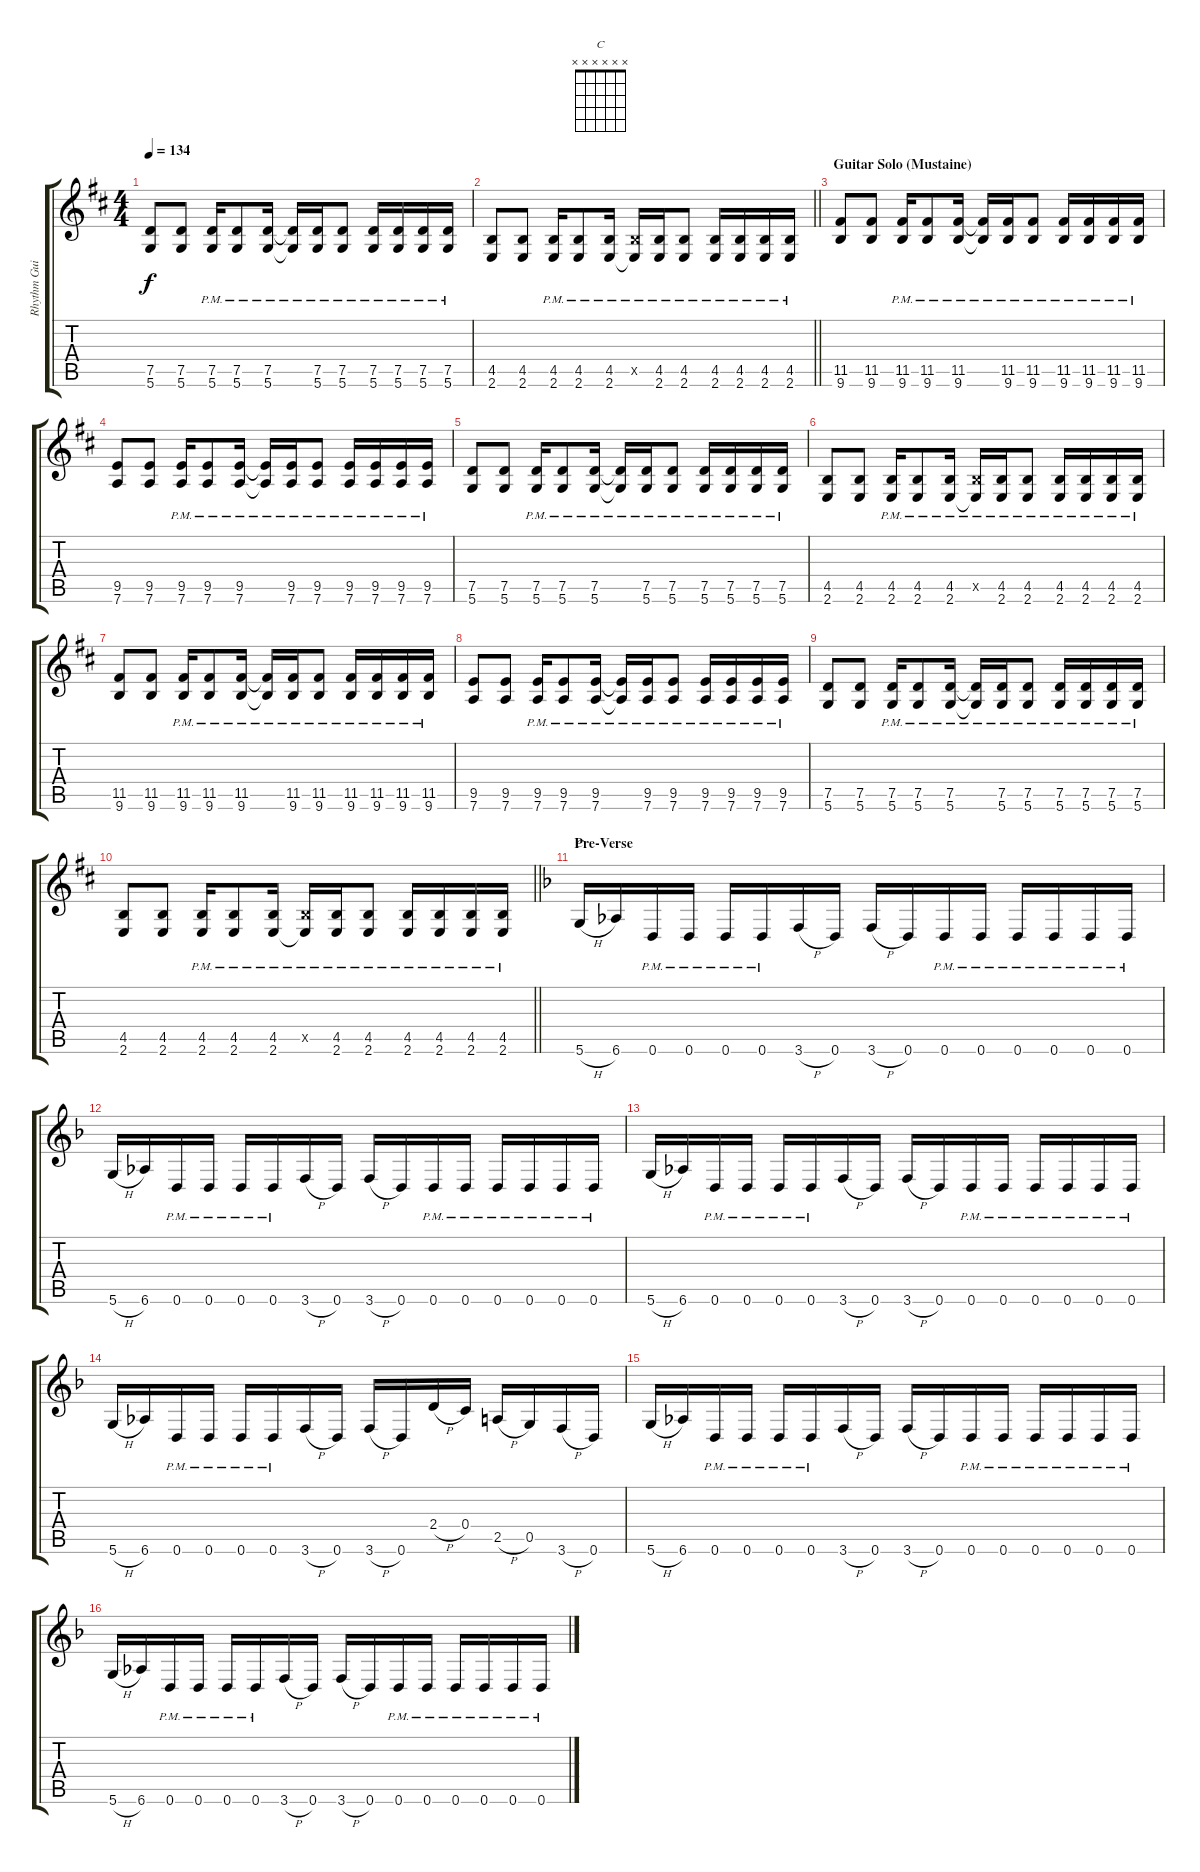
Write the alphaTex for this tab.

\track ("Rhythm Guitar 1" "Rhythm Gui") {instrument distortionguitar}
\staff {score tabs}
\tuning (D4 A3 F3 C3 G2 D2) {hide}
\chord ("C" x x x x x x)
\ts (4 4)
\tempo 134
\clef g2
\ks bminor
(7.5 5.6).8{dy f} (7.5 5.6).8 (7.5{pm} 5.6{pm}).16 (7.5{pm} 5.6{pm}).8 (7.5{pm} 5.6{pm}).16 (7.5{pm t} 5.6{pm t}).16 (7.5{pm} 5.6{pm}).16 (7.5{pm} 5.6{pm}).8 (7.5{pm} 5.6{pm}).16 (7.5{pm} 5.6{pm}).16 (7.5{pm} 5.6{pm}).16 (7.5{pm} 5.6{pm}).16 |
\barLineRight lightlight
(4.5 2.6).8 (4.5 2.6).8 (4.5{pm} 2.6{pm}).16 (4.5{pm} 2.6{pm}).8 (4.5{pm} 2.6{pm}).16 (4.5{pm x} 2.6{pm t}).16 (4.5{pm} 2.6{pm}).16 (4.5{pm} 2.6{pm}).8 (4.5{pm} 2.6{pm}).16 (4.5{pm} 2.6{pm}).16 (4.5{pm} 2.6{pm}).16 (4.5{pm} 2.6{pm}).16 |
\section ("" "Guitar Solo (Mustaine)")
(11.5 9.6).8 (11.5 9.6).8 (11.5{pm} 9.6{pm}).16 (11.5{pm} 9.6{pm}).8 (11.5{pm} 9.6{pm}).16 (11.5{pm t} 9.6{pm t}).16 (11.5{pm} 9.6{pm}).16 (11.5{pm} 9.6{pm}).8 (11.5{pm} 9.6{pm}).16 (11.5{pm} 9.6{pm}).16 (11.5{pm} 9.6{pm}).16 (11.5{pm} 9.6{pm}).16 |
(9.5 7.6).8 (9.5 7.6).8 (9.5{pm} 7.6{pm}).16 (9.5{pm} 7.6{pm}).8 (9.5{pm} 7.6{pm}).16 (9.5{pm t} 7.6{pm t}).16 (9.5{pm} 7.6{pm}).16 (9.5{pm} 7.6{pm}).8 (9.5{pm} 7.6{pm}).16 (9.5{pm} 7.6{pm}).16 (9.5{pm} 7.6{pm}).16 (9.5{pm} 7.6{pm}).16 |
(7.5 5.6).8 (7.5 5.6).8 (7.5{pm} 5.6{pm}).16 (7.5{pm} 5.6{pm}).8 (7.5{pm} 5.6{pm}).16 (7.5{pm t} 5.6{pm t}).16 (7.5{pm} 5.6{pm}).16 (7.5{pm} 5.6{pm}).8 (7.5{pm} 5.6{pm}).16 (7.5{pm} 5.6{pm}).16 (7.5{pm} 5.6{pm}).16 (7.5{pm} 5.6{pm}).16 |
(4.5 2.6).8 (4.5 2.6).8 (4.5{pm} 2.6{pm}).16 (4.5{pm} 2.6{pm}).8 (4.5{pm} 2.6{pm}).16 (4.5{pm x} 2.6{pm t}).16 (4.5{pm} 2.6{pm}).16 (4.5{pm} 2.6{pm}).8 (4.5{pm} 2.6{pm}).16 (4.5{pm} 2.6{pm}).16 (4.5{pm} 2.6{pm}).16 (4.5{pm} 2.6{pm}).16 |
(11.5 9.6).8 (11.5 9.6).8 (11.5{pm} 9.6{pm}).16 (11.5{pm} 9.6{pm}).8 (11.5{pm} 9.6{pm}).16 (11.5{pm t} 9.6{pm t}).16 (11.5{pm} 9.6{pm}).16 (11.5{pm} 9.6{pm}).8 (11.5{pm} 9.6{pm}).16 (11.5{pm} 9.6{pm}).16 (11.5{pm} 9.6{pm}).16 (11.5{pm} 9.6{pm}).16 |
(9.5 7.6).8 (9.5 7.6).8 (9.5{pm} 7.6{pm}).16 (9.5{pm} 7.6{pm}).8 (9.5{pm} 7.6{pm}).16 (9.5{pm t} 7.6{pm t}).16 (9.5{pm} 7.6{pm}).16 (9.5{pm} 7.6{pm}).8 (9.5{pm} 7.6{pm}).16 (9.5{pm} 7.6{pm}).16 (9.5{pm} 7.6{pm}).16 (9.5{pm} 7.6{pm}).16 |
(7.5 5.6).8 (7.5 5.6).8 (7.5{pm} 5.6{pm}).16 (7.5{pm} 5.6{pm}).8 (7.5{pm} 5.6{pm}).16 (7.5{pm t} 5.6{pm t}).16 (7.5{pm} 5.6{pm}).16 (7.5{pm} 5.6{pm}).8 (7.5{pm} 5.6{pm}).16 (7.5{pm} 5.6{pm}).16 (7.5{pm} 5.6{pm}).16 (7.5{pm} 5.6{pm}).16 |
\barLineRight lightlight
(4.5 2.6).8 (4.5 2.6).8 (4.5{pm} 2.6{pm}).16 (4.5{pm} 2.6{pm}).8 (4.5{pm} 2.6{pm}).16 (4.5{pm x} 2.6{pm t}).16 (4.5{pm} 2.6{pm}).16 (4.5{pm} 2.6{pm}).8 (4.5{pm} 2.6{pm}).16 (4.5{pm} 2.6{pm}).16 (4.5{pm} 2.6{pm}).16 (4.5{pm} 2.6{pm}).16 |
\section ("" "Pre-Verse")
\ks dminor
5.6{h}.16{ch "C"} 6.6.16 0.6{pm}.16 0.6{pm}.16 0.6{pm}.16 0.6{pm}.16 3.6{h}.16 0.6.16 3.6{h}.16 0.6.16 0.6{pm}.16 0.6{pm}.16 0.6{pm}.16 0.6{pm}.16 0.6{pm}.16 0.6{pm}.16 |
5.6{h}.16 6.6.16 0.6{pm}.16 0.6{pm}.16 0.6{pm}.16 0.6{pm}.16 3.6{h}.16 0.6.16 3.6{h}.16 0.6.16 0.6{pm}.16 0.6{pm}.16 0.6{pm}.16 0.6{pm}.16 0.6{pm}.16 0.6{pm}.16 |
5.6{h}.16 6.6.16 0.6{pm}.16 0.6{pm}.16 0.6{pm}.16 0.6{pm}.16 3.6{h}.16 0.6.16 3.6{h}.16 0.6.16 0.6{pm}.16 0.6{pm}.16 0.6{pm}.16 0.6{pm}.16 0.6{pm}.16 0.6{pm}.16 |
5.6{h}.16 6.6.16 0.6{pm}.16 0.6{pm}.16 0.6{pm}.16 0.6{pm}.16 3.6{h}.16 0.6.16 3.6{h}.16 0.6.16 2.4{h}.16 0.4.16 2.5{h}.16 0.5.16 3.6{h}.16 0.6.16 |
5.6{h}.16 6.6.16 0.6{pm}.16 0.6{pm}.16 0.6{pm}.16 0.6{pm}.16 3.6{h}.16 0.6.16 3.6{h}.16 0.6.16 0.6{pm}.16 0.6{pm}.16 0.6{pm}.16 0.6{pm}.16 0.6{pm}.16 0.6{pm}.16 |
5.6{h}.16 6.6.16 0.6{pm}.16 0.6{pm}.16 0.6{pm}.16 0.6{pm}.16 3.6{h}.16 0.6.16 3.6{h}.16 0.6.16 0.6{pm}.16 0.6{pm}.16 0.6{pm}.16 0.6{pm}.16 0.6{pm}.16 0.6{pm}.16
